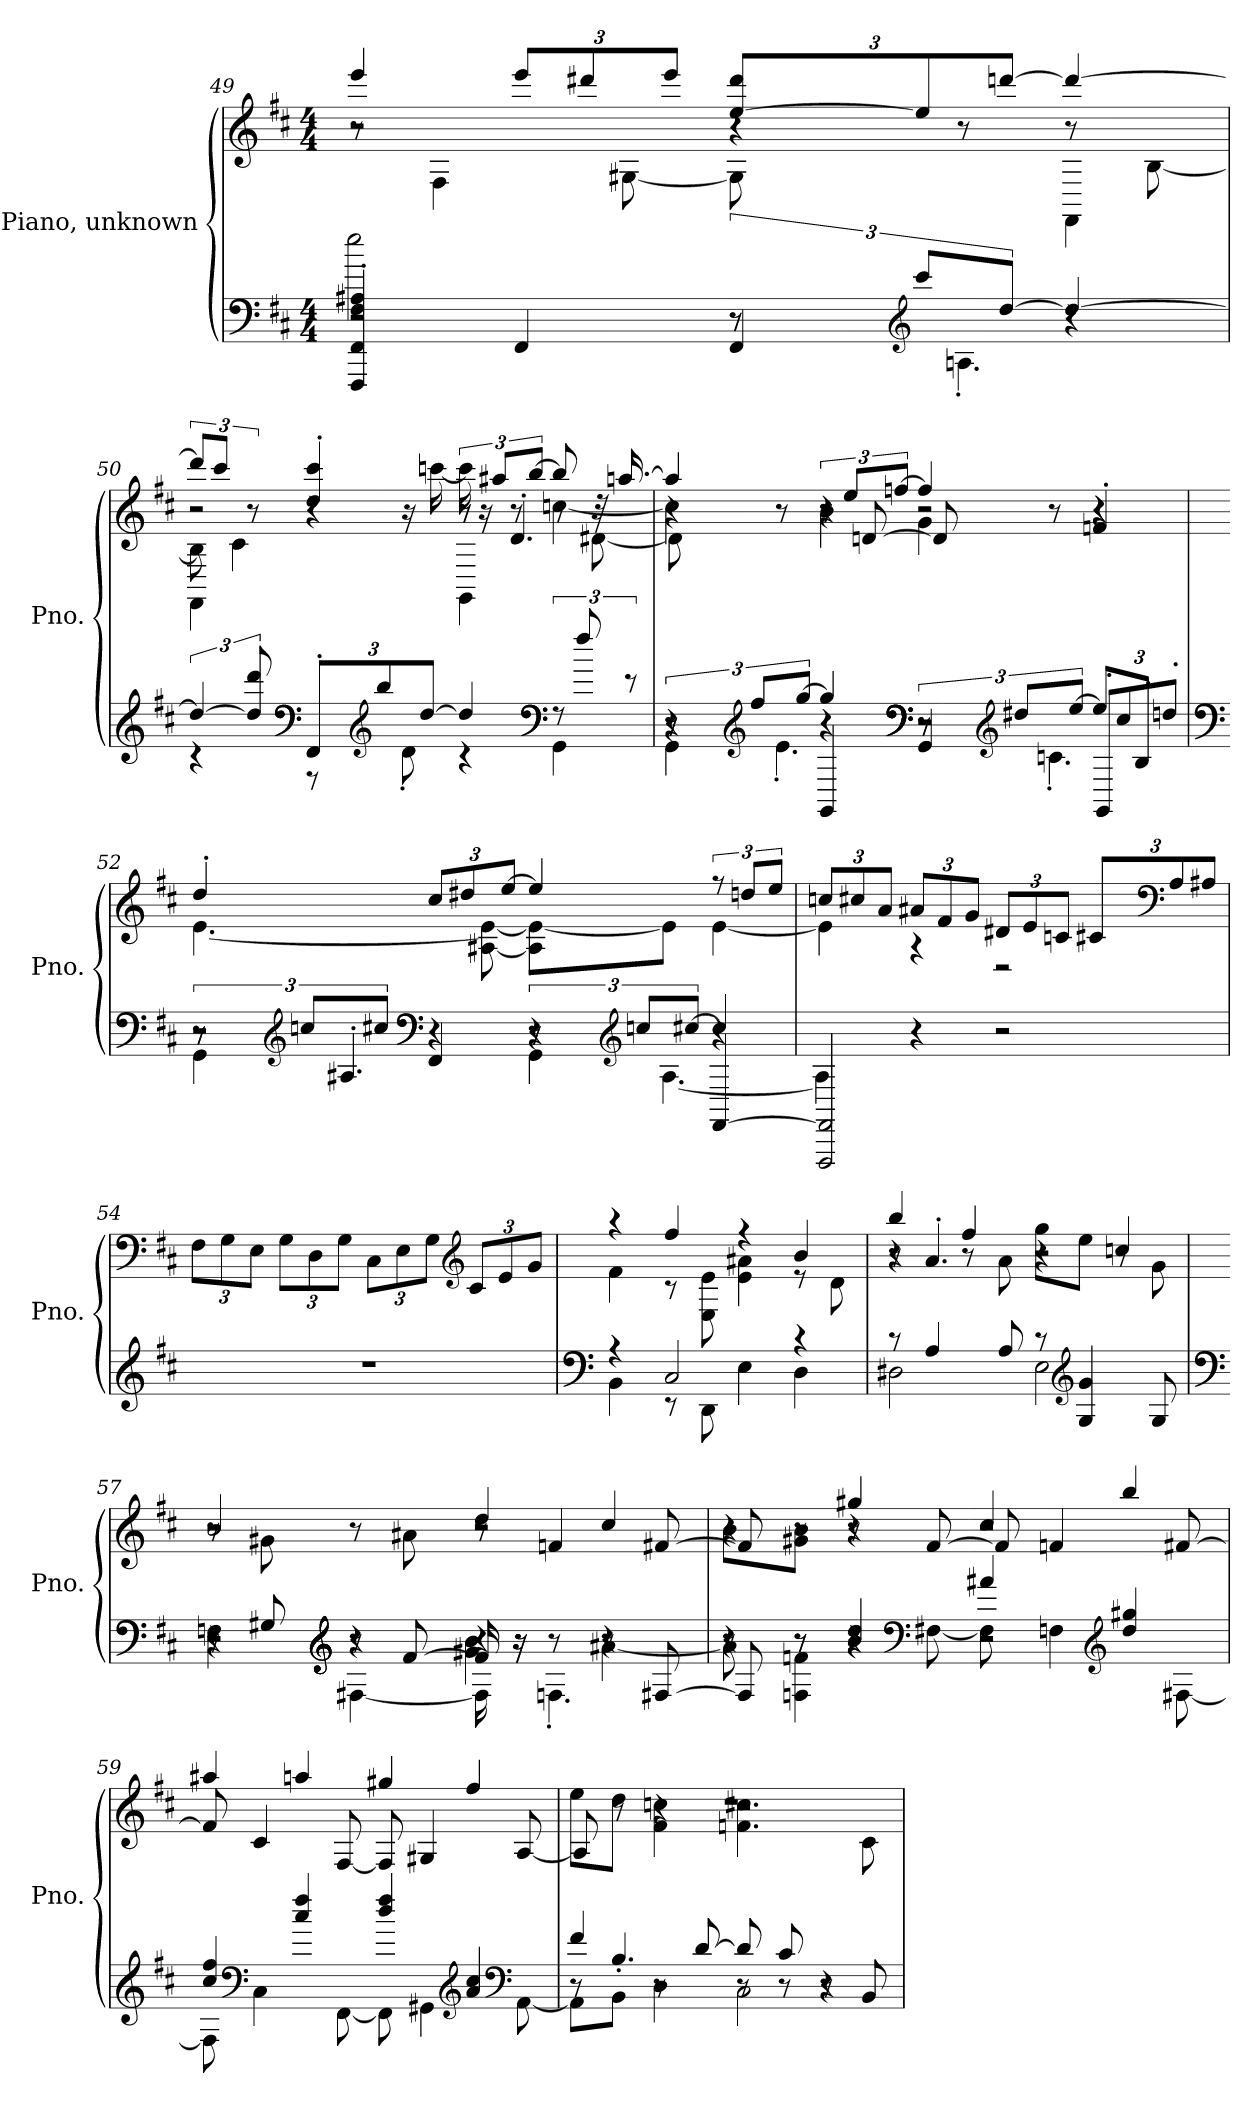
**kern	**kern
*part1	*part1
*staff2	*staff1
*I"Piano, unknown	*
*I'Pno.	*
*clefF4	*clefG2
*k[f#c#]	*k[f#c#]
*M4/4	*M4/4
=49	=49
*^	*^
*	*^	*	*^
4FFF#/' 4FF#/' 4F#/' 4A#X/'	2ee\	2r	4eee/	8r	2r
.	.	.	.	4F#\	.
*	*	*	*Xbrackettup	*	*
4FF#/	.	.	12eee/L	.	.
.	.	.	12ddd#X/	.	.
.	.	.	.	[8G#X\	.
.	.	.	12eee/J	.	.
12r	8r	4FF#/	[12ee/ 12ddd#/L	8G#\]	4r
*clefG2	*	*	*	*	*
12ccc#/L	.	.	12ee/]	.	.
.	4.An'\	.	.	8r	.
[12dd/J	.	.	[12dddn/J	.	.
4dd/_	.	4r	4ddd/_	8r	4FF#\
.	.	.	.	[8B\	.
*	*v	*v	*	*	*
*	*	*v	*v	*v
!!LO:LB:g=z
=50	=50	=50
*	*	*brackettup
*	*	*^
*	*	*	*^
*	*	*	*	*^
6dd/_	4r	12ddd/L]	8B\]	2r	4FF#\
.	.	12ccc#/J	.	.	.
.	.	.	4c#\	.	.
12dd/] 12ddd/	.	12r	.	.	.
*clefF4	*	*	*	*	*
*Xbrackettup	*	*	*	*	*
12FF#'/L	8r	4dd/' 4ccc#/'	.	.	4r
*clefG2	*	*	*	*	*
12bb/	.	.	.	.	.
.	8d'\	.	16r	.	.
[12dd/J	.	.	.	.	.
.	.	.	[16cccn\	.	.
4dd/]	4r	12r	16ccc\]	8r	4GG\
.	.	.	16r	.	.
.	.	12aa#X/L	.	.	.
.	.	.	8r	4.d'/	.
.	.	[12bb/J	.	.	.
*clefF4	*	*	*	*	*
*brackettup	*	*	*	*	*
12r	4GG\	8bb/]	[4ccn\	.	8r
12ff#/	.	.	.	.	.
.	.	32r	.	.	[8d#X\
.	.	[16.aan/	.	.	.
12r	.	.	.	.	.
!!LO:LB:g=z	!!	!!	!!
=51	=51	=51	=51	=51	=51
*^	*^	*	*	*	*
12r	8r	4r	4GG\	4aa/]	4cc\]	4r	8d#\]
*clefG2	*	*	*	*	*	*	*
12ff#/L	.	.	.	.	.	.	.
.	4.e'\	.	.	.	.	.	8r
[12gg/J	.	.	.	.	.	.	.
4gg/]	.	4GG/	4r	12r	4r	8r	4b\
.	.	.	.	12ee/L	.	.	.
.	.	.	.	.	.	[8dn/	.
.	.	.	.	[12ffn/J	.	.	.
*clefF4	*	*	*	*	*	*	*
12r	2r	4GG/	8r	4ff/]	4g\	8d/]	2r
*clefG2	*	*	*	*	*	*	*
12dd#X/L	.	.	.	.	.	.	.
.	.	.	4.cn'\	.	.	8r	.
[12ee/J	.	.	.	.	.	.	.
*	*	*Xbrackettup	*	*	*	*	*
8ee/L]	.	12GG'/L	.	4fn'/	4r	4r	.
.	.	12cc#/	.	.	.	.	.
8B'/J	.	.	.	.	.	.	.
.	.	12ddn'/J	.	.	.	.	.
*	*	*	*	*v	*v	*v	*v
!!LO:LB:g=z
=52	=52	=52	=52	=52
*clefF4	*	*	*	*
*brackettup	*	*	*	*
*	*	*	*	*^
12r	2r	8r	4GG\	4dd'/	[4.e\
*clefG2	*	*	*	*	*
12ccn/L	.	.	.	.	.
.	.	4.A#X'/	.	.	.
12cc#X/J	.	.	.	.	.
*clefF4	*	*	*	*	*
*	*	*	*	*Xbrackettup	*
4FF#/	.	.	4r	12cc#/L	.
.	.	.	.	12dd#X/	.
.	.	.	.	.	[8A#X\ 8e\_
.	.	.	.	[12ee/J	.
12r	8r	4r	4GG\	4ee/]	8A#\] 8e\_L
*clefG2	*	*	*	*	*
12ccn/L	.	.	.	.	.
.	[4.A#\	.	.	.	8e\J]
[12cc#X/J	.	.	.	.	.
*	*	*	*	*brackettup	*
4cc#/]	.	[4FF#/	4r	12r	[4e\
.	.	.	.	12ddn/L	.
.	.	.	.	12ee/J	.
*	*	*v	*v	*	*
!!LO:LB:g=z	!!
=53	=53	=53	=53	=53
*	*	*	*Xbrackettup	*
2FFF#/	4A#\]	2FF#/]	12ccn/L	4e\]
.	.	.	12cc#X/	.
.	.	.	12a/J	.
.	4r	.	12a#X/L	4r
.	.	.	12f#/	.
.	.	.	12g/J	.
2r	2r	2r	12d#X/L	2r
.	.	.	12e/	.
.	.	.	12cn/J	.
.	.	.	12c#X/L	.
*	*	*	*clefF4	*
.	.	.	12A/	.
.	.	.	12A#X/J	.
*v	*v	*v	*	*
*	*v	*v
=54	=54
1r	12F#\L
.	12G\
.	12E\J
.	12G\L
.	12D\
.	12G\J
.	12C#\L
.	12E\
.	12G\J
*	*clefG2
.	12c#/L
.	12e/
.	12g/J
=55	=55
*clefF4	*
*^	*^
4r	4BB\	4r	4f#\
2C#/	8r	4ff#/	8r
.	8DD\	.	8E\ 8e\
.	4E\	4r	4e\ 4a#X\
4r	4D\	4b/	8r
.	.	.	8d\
!!LO:LB:g=z
=56	=56	=56	=56
*	*	*	*^
8r	2D#X\	4bb/	4r	8r
4A/	.	.	.	4.a'/
.	.	4ff#/	8r	.
8A/	.	.	8a\	.
8r	2E\	2r	8gg\L	4r
*clefG2	*	*	*	*
4G/ 4g/	.	.	8ee\J	.
.	.	.	8r	4ccn/
8G/	.	.	8g\	.
*v	*v	*	*	*
=57	=57	=57	=57
*clefF4	*	*	*
*^	*	*	*
*	*^	*	*	*
*	*	*^	*	*	*
4r	2r	8r	4Fn\	2b/	8r	2r
.	.	8G#X/	.	.	8g#X\	.
*clefG2	*	*	*	*	*	*
8r	.	4r	[4F#X\	.	8r	.
[8f#/	.	.	.	.	8a#X\	.
16f#/]	4g#X\ 4b\	4r	16F#\]	4dd/	2r	8r
16r	.	.	16r	.	.	.
8r	.	.	4.Fn'\	.	.	4fn/
4r	[4a#X\	8r	.	4cc#/	.	.
.	.	[8F#X/	.	.	.	[8f#X/
!!LO:PB:g=z	!!	!!
=58	=58	=58	=58	=58	=58	=58
4r	8a#\]	8F#/]	8r	4r	8b\L	8f#/]
.	8r	8r	4Fn\ 4fn\	.	8g#X\ 8b\J	8r
4b/ 4dd/	4r	4r	.	4gg#X/	4r	8r
*clefF4	*	*	*	*	*	*
.	.	.	[8F#X\	.	.	[8f#/
4a#X/	2r	2r	8F#\]	4cc#/	2r	8f#/]
.	.	.	4Fn\	.	.	4fn/
*clefG2	*	*	*	*	*	*
4dd/ 4gg#X/	.	.	.	4bb/	.	.
.	.	.	[8F#X\	.	.	[8f#X/
*	*v	*v	*v	*	*	*
*	*	*	*v	*v
=59	=59	=59	=59
4cc#/ 4ff#/	8F#\]	4aa#X/	8f#/]
*clefF4	*	*	*
.	4C#\	.	4c#/
4cc#/ 4ff#/	.	4aan/	.
.	[8FF#\	.	[8F#/
4dd/ 4ff#/	8FF#\]	4gg#X/	8F#/]
.	4GG#X\	.	4G#X/
*clefG2	*	*	*
4a/ 4cc#/	.	4ff#/	.
*clefF4	*	*	*
.	[8AA\	.	[8A/
!!LO:LB:g=z
=60	=60	=60	=60
*	*^	*	*^
4f#/	8r	8AA\L]	1r	8ee\L	8A/]
.	4.B'/	8BB\J	.	8dd\J	8r
8r	.	4D\	.	4f#\ 4ccn\	4r
[8d/	.	.	.	.	.
8d/]	8r	2C#\	.	4.fn\ 4.cc#X\	2r
8r	8c#/	.	.	.	.
4r	8r	.	.	.	.
.	8BB/	.	.	8c#\	.
*v	*v	*v	*	*	*
*	*v	*v	*v
=	=
*-	*-
